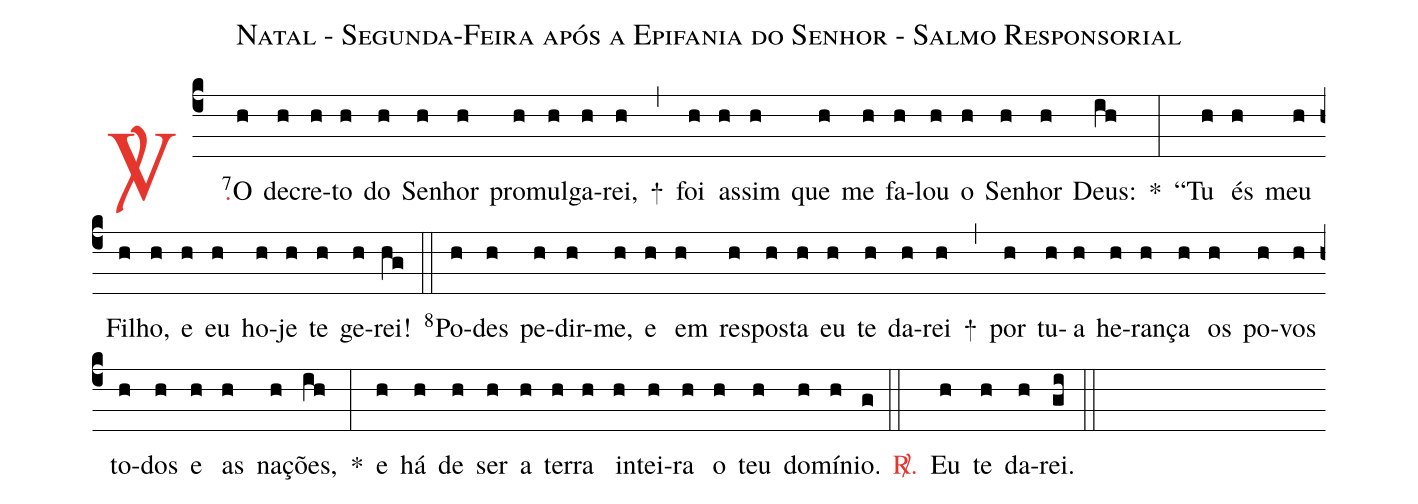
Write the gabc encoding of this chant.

name: Natal - Segunda-Feira após a Epifania do Senhor - Salmo Responsorial;
%%
(c4)

<c><sp>V/</sp>.</c>() <v>\VSup{7}</v>O(h) de(h)cre(h)to(h) do(h) Se(h)nhor(h) pro(h)mul(h)ga(h)rei,(h) +(,)
foi(h) as(h)sim(h) que(h) me(h) fa(h)lou(h) o(h) Se(h)nhor(h) Deus:(ih) *(:)
``Tu(h) és(h) meu(h) Fi(h)lho,(h) e(h) eu(h) ho(h)je(h) te(h) ge(h)rei!(hg)

(::)

<v>\VSup{8}</v>Po(h)des(h) pe(h)dir-(h)me,(h) e(h) em(h) res(h)pos(h)ta(h) eu(h) te(h) da(h)rei(h) +(,)
por(h) tu(h)a(h) he(h)ran(h)ça(h) os(h) po(h)vos(h) to(h)dos(h) e(h) as(h) na(h)ções,(ih) *(:)
e(h) há(h) de(h) ser(h) a(h) ter(h)ra(h) in(h)tei(h)ra(h) o(h) teu(h) do(h)mí(h)nio.(g)

(::)

<c><sp>R/</sp>.</c>() Eu(h) te(h) da(h)rei.(gi)

(::)
